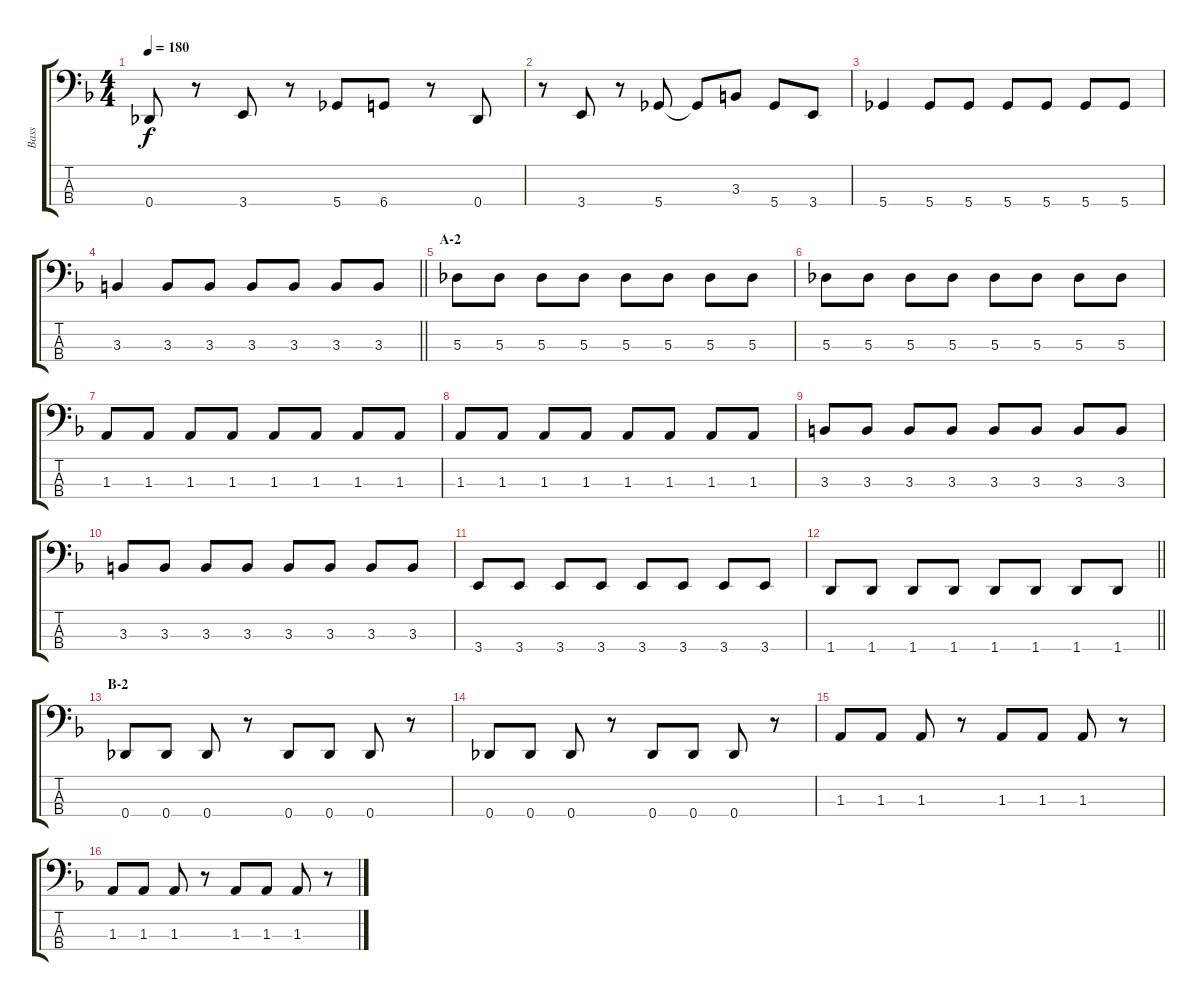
\track ("Bass" "Bass") {instrument electricbasspick}
\staff {score tabs}
\tuning (Gb2 Db2 Ab1 Db1) {hide}
\ts (4 4)
\tempo 180
\clef f4
\ks f
0.4.8{dy f} r.8 3.4.8 r.8 5.4.8 6.4.8 r.8 0.4.8 |
r.8 3.4.8 r.8 5.4.8 5.4{t}.8 3.3.8 5.4.8 3.4.8 |
5.4.4 5.4.8 5.4.8 5.4.8 5.4.8 5.4.8 5.4.8 |
\barLineRight lightlight
3.3.4 3.3.8 3.3.8 3.3.8 3.3.8 3.3.8 3.3.8 |
\section ("" "A-2")
5.3.8 5.3.8 5.3.8 5.3.8 5.3.8 5.3.8 5.3.8 5.3.8 |
5.3.8 5.3.8 5.3.8 5.3.8 5.3.8 5.3.8 5.3.8 5.3.8 |
1.3.8 1.3.8 1.3.8 1.3.8 1.3.8 1.3.8 1.3.8 1.3.8 |
1.3.8 1.3.8 1.3.8 1.3.8 1.3.8 1.3.8 1.3.8 1.3.8 |
3.3.8 3.3.8 3.3.8 3.3.8 3.3.8 3.3.8 3.3.8 3.3.8 |
3.3.8 3.3.8 3.3.8 3.3.8 3.3.8 3.3.8 3.3.8 3.3.8 |
3.4.8 3.4.8 3.4.8 3.4.8 3.4.8 3.4.8 3.4.8 3.4.8 |
\barLineRight lightlight
1.4.8 1.4.8 1.4.8 1.4.8 1.4.8 1.4.8 1.4.8 1.4.8 |
\section ("" "B-2")
0.4.8 0.4.8 0.4.8 r.8 0.4.8 0.4.8 0.4.8 r.8 |
0.4.8 0.4.8 0.4.8 r.8 0.4.8 0.4.8 0.4.8 r.8 |
1.3.8 1.3.8 1.3.8 r.8 1.3.8 1.3.8 1.3.8 r.8 |
1.3.8 1.3.8 1.3.8 r.8 1.3.8 1.3.8 1.3.8 r.8
